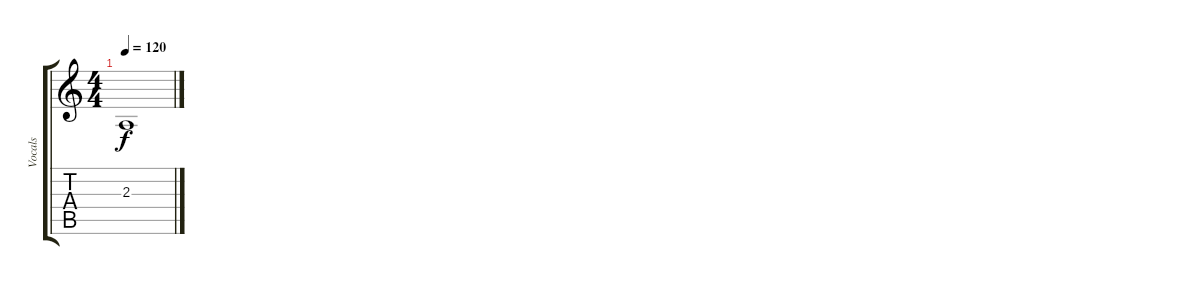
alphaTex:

\track ("Vocals" "Vocals") {instrument lead6voice}
\staff {score tabs}
\tuning (E4 B3 G3 D3 A2 E2) {hide}
\ts (4 4)
\tempo 120
\clef g2
\ks c
2.3{t}.1{dy f}
